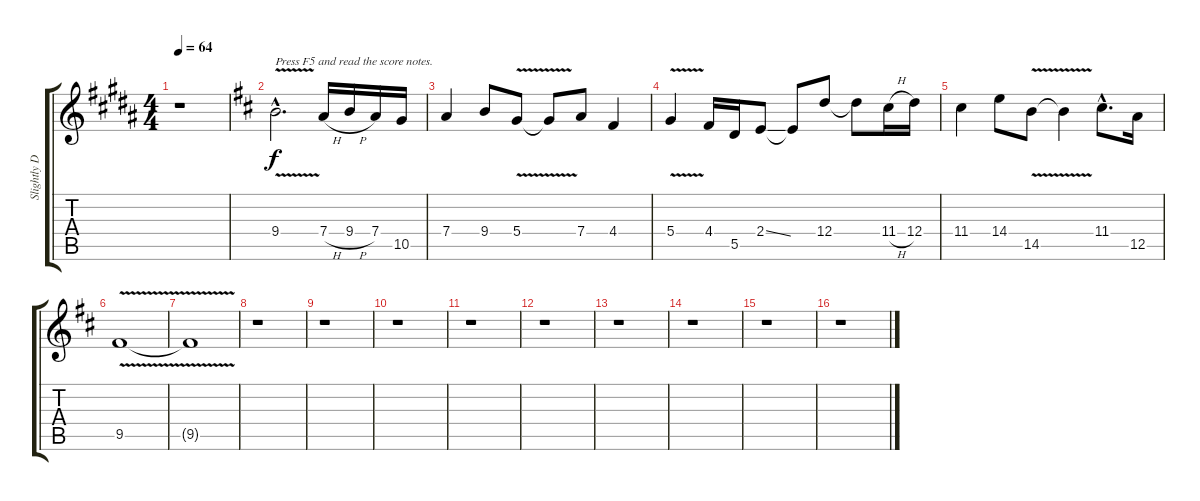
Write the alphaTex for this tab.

\track ("Slightly Dist. Elec." "Slightly D") {instrument overdrivenguitar}
\staff {score tabs}
\tuning (E4 B3 G3 D3 A2 E2) {hide}
\ts (4 4)
\tempo 64
\clef g2
\ks b
r.1{dy f} |
\ks d
9.4{v hac}.2{d txt "Press F5 and read the score notes."} 7.4{h}.16 9.4{h}.16 7.4.16 10.5.16 |
7.4.4 9.4.8 5.4{v}.8 5.4{t}.8 7.4.8 4.4.4 |
5.4{v}.4 4.4.16 5.5.16 2.4{ss}.8 2.4{t}.8 12.4.8 12.4{t}.8 11.4{h}.16 12.4.16 |
11.4.4 14.4.8 14.5{v}.8 14.5{t}.4 11.4{hac}.8{d} 12.5.16 |
9.5{v}.1{volume 3} |
9.5{t}.1 |
r.1 |
r.1 |
r.1 |
r.1 |
r.1 |
r.1 |
r.1 |
r.1 |
r.1
